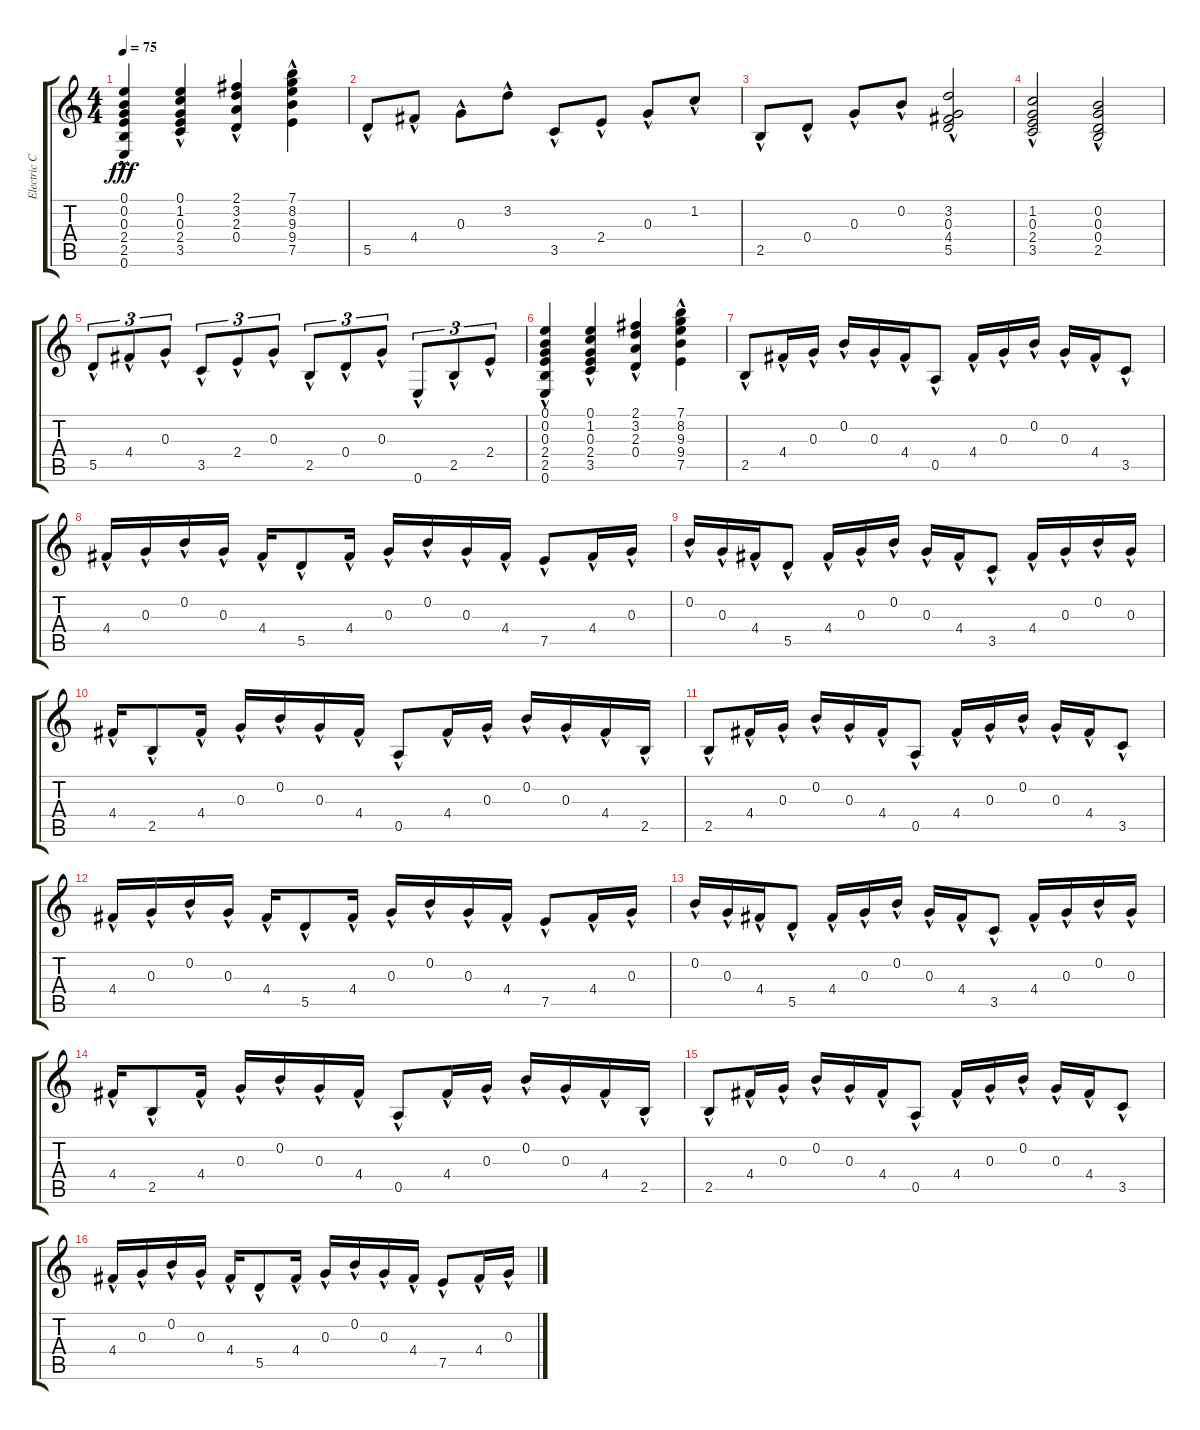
\track ("Electric Clean Guitar" "Electric C") {instrument electricguitarclean}
\staff {score tabs}
\tuning (E4 B3 G3 D3 A2 E2) {hide}
\ts (4 4)
\tempo 75
\clef g2
\ks c
(0.1{hac} 0.2{hac} 0.3{hac} 2.4{hac} 2.5{hac} 0.6{hac}).4{dy fff} (0.1{hac} 1.2{hac} 0.3{hac} 2.4{hac} 3.5{hac}).4 (2.1{hac} 3.2{hac} 2.3{hac} 0.4{hac}).4 (7.1{hac} 8.2{hac} 9.3{hac} 9.4{hac} 7.5{hac}).4 |
5.5{hac}.8 4.4{hac}.8 0.3{hac}.8 3.2{hac}.8 3.5{hac}.8 2.4{hac}.8 0.3{hac}.8 1.2{hac}.8 |
2.5{hac}.8 0.4{hac}.8 0.3{hac}.8 0.2{hac}.8 (3.2{hac} 0.3{hac} 4.4{hac} 5.5{hac}).2 |
(1.2{hac} 0.3{hac} 2.4{hac} 3.5{hac}).2 (0.2{hac} 0.3{hac} 0.4{hac} 2.5{hac}).2 |
5.5{hac}.8{tu (3 2)} 4.4{hac}.8{tu (3 2)} 0.3{hac}.8{tu (3 2)} 3.5{hac}.8{tu (3 2)} 2.4{hac}.8{tu (3 2)} 0.3{hac}.8{tu (3 2)} 2.5{hac}.8{tu (3 2)} 0.4{hac}.8{tu (3 2)} 0.3{hac}.8{tu (3 2)} 0.6{hac}.8{tu (3 2)} 2.5{hac}.8{tu (3 2)} 2.4{hac}.8{tu (3 2)} |
(0.1{hac} 0.2{hac} 0.3{hac} 2.4{hac} 2.5{hac} 0.6{hac}).4 (0.1{hac} 1.2{hac} 0.3{hac} 2.4{hac} 3.5{hac}).4 (2.1{hac} 3.2{hac} 2.3{hac} 0.4{hac}).4 (7.1{hac} 8.2{hac} 9.3{hac} 9.4{hac} 7.5{hac}).4 |
2.5{hac}.8 4.4{hac}.16 0.3{hac}.16 0.2{hac}.16 0.3{hac}.16 4.4{hac}.16 0.5{hac}.8 4.4{hac}.16 0.3{hac}.16 0.2{hac}.16 0.3{hac}.16 4.4{hac}.16 3.5{hac}.8 |
4.4{hac}.16 0.3{hac}.16 0.2{hac}.16 0.3{hac}.16 4.4{hac}.16 5.5{hac}.8 4.4{hac}.16 0.3{hac}.16 0.2{hac}.16 0.3{hac}.16 4.4{hac}.16 7.5{hac}.8 4.4{hac}.16 0.3{hac}.16 |
0.2{hac}.16 0.3{hac}.16 4.4{hac}.16 5.5{hac}.8 4.4{hac}.16 0.3{hac}.16 0.2{hac}.16 0.3{hac}.16 4.4{hac}.16 3.5{hac}.8 4.4{hac}.16 0.3{hac}.16 0.2{hac}.16 0.3{hac}.16 |
4.4{hac}.16 2.5{hac}.8 4.4{hac}.16 0.3{hac}.16 0.2{hac}.16 0.3{hac}.16 4.4{hac}.16 0.5{hac}.8 4.4{hac}.16 0.3{hac}.16 0.2{hac}.16 0.3{hac}.16 4.4{hac}.16 2.5{hac}.16 |
2.5{hac}.8 4.4{hac}.16 0.3{hac}.16 0.2{hac}.16 0.3{hac}.16 4.4{hac}.16 0.5{hac}.8 4.4{hac}.16 0.3{hac}.16 0.2{hac}.16 0.3{hac}.16 4.4{hac}.16 3.5{hac}.8 |
4.4{hac}.16 0.3{hac}.16 0.2{hac}.16 0.3{hac}.16 4.4{hac}.16 5.5{hac}.8 4.4{hac}.16 0.3{hac}.16 0.2{hac}.16 0.3{hac}.16 4.4{hac}.16 7.5{hac}.8 4.4{hac}.16 0.3{hac}.16 |
0.2{hac}.16 0.3{hac}.16 4.4{hac}.16 5.5{hac}.8 4.4{hac}.16 0.3{hac}.16 0.2{hac}.16 0.3{hac}.16 4.4{hac}.16 3.5{hac}.8 4.4{hac}.16 0.3{hac}.16 0.2{hac}.16 0.3{hac}.16 |
4.4{hac}.16 2.5{hac}.8 4.4{hac}.16 0.3{hac}.16 0.2{hac}.16 0.3{hac}.16 4.4{hac}.16 0.5{hac}.8 4.4{hac}.16 0.3{hac}.16 0.2{hac}.16 0.3{hac}.16 4.4{hac}.16 2.5{hac}.16 |
2.5{hac}.8 4.4{hac}.16 0.3{hac}.16 0.2{hac}.16 0.3{hac}.16 4.4{hac}.16 0.5{hac}.8 4.4{hac}.16 0.3{hac}.16 0.2{hac}.16 0.3{hac}.16 4.4{hac}.16 3.5{hac}.8 |
4.4{hac}.16 0.3{hac}.16 0.2{hac}.16 0.3{hac}.16 4.4{hac}.16 5.5{hac}.8 4.4{hac}.16 0.3{hac}.16 0.2{hac}.16 0.3{hac}.16 4.4{hac}.16 7.5{hac}.8 4.4{hac}.16 0.3{hac}.16
